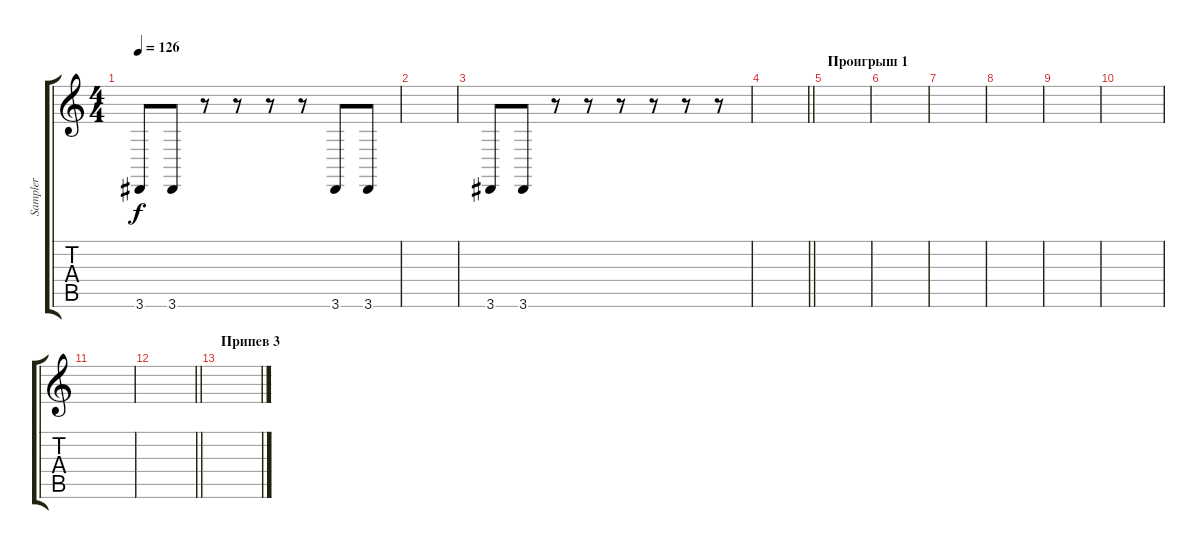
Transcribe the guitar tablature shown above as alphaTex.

\track ("Sampler" "Sampler") {instrument orchestralharp}
\staff {score tabs}
\tuning (D4 A3 F3 C3 G2 C2) {hide}
\ts (4 4)
\tempo 126
\clef g2
\ks c
3.6.8{dy f} 3.6.8 r.8 r.8 r.8 r.8 3.6.8 3.6.8 |
|
3.6.8 3.6.8 r.8 r.8 r.8 r.8 r.8 r.8 |
\barLineRight lightlight
|
\section ("" "Проигрыш 1")
|
|
|
|
|
|
|
\barLineRight lightlight
|
\section ("" "Припев 3")
